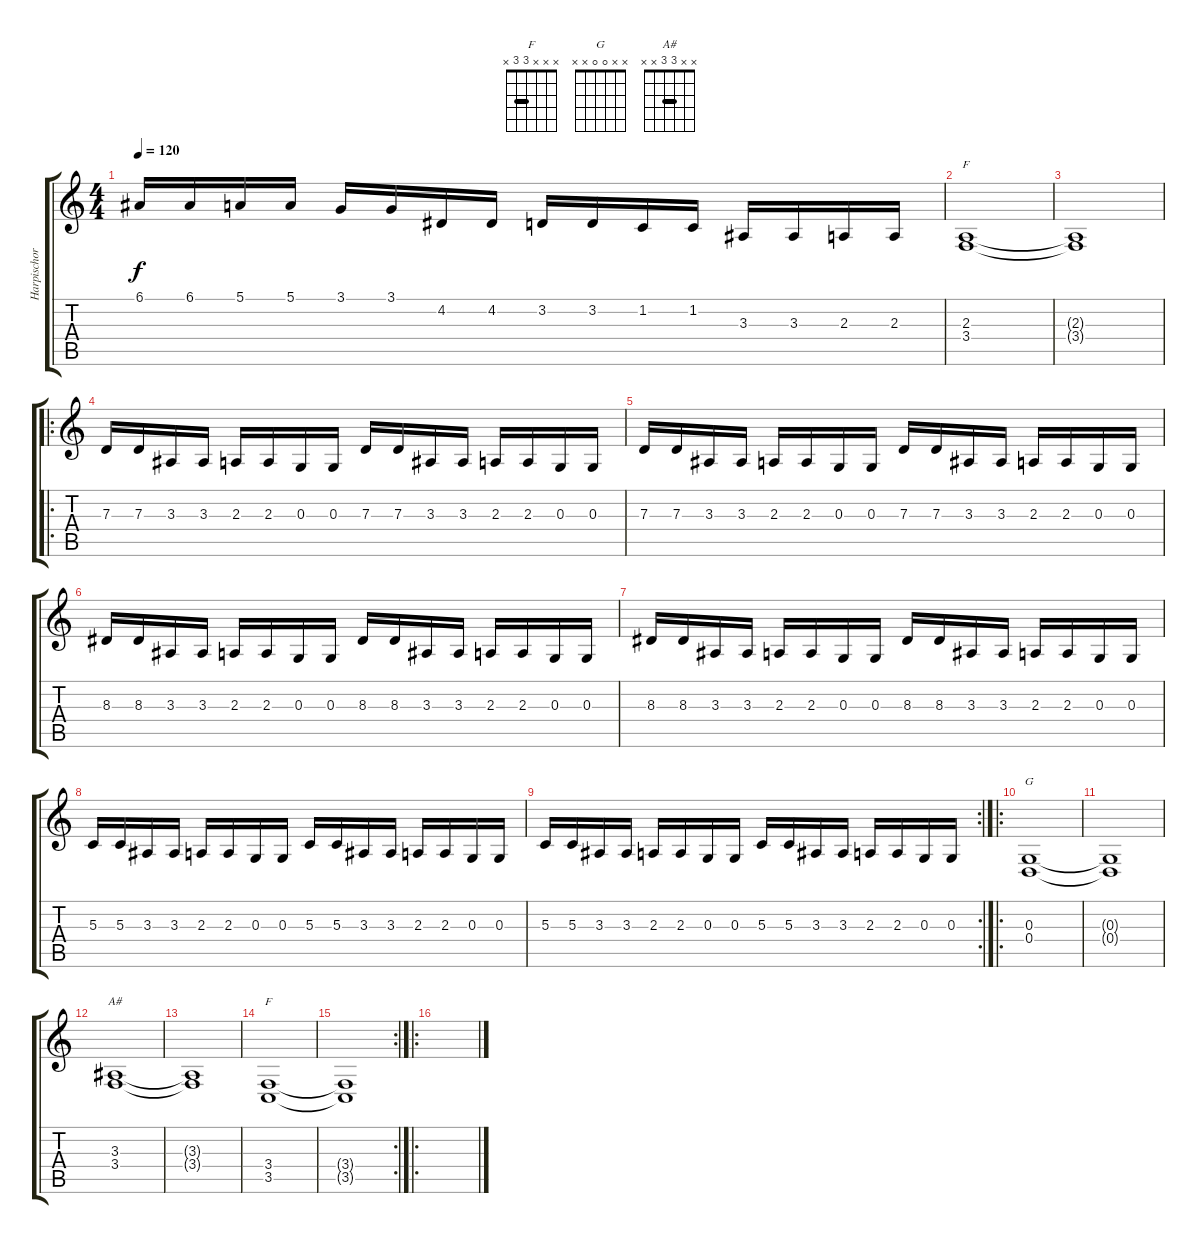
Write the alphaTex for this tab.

\track ("Harpischord" "Harpischor") {instrument harpsichord}
\staff {score tabs}
\tuning (E4 B3 G3 D3 A2 E2) {hide}
\chord ("F" x x 2 3 x x)
\chord ("G" x x 0 0 x x)
\chord ("A#" x x 3 3 x x) {barre 3}
\chord ("F" x x x 3 3 x) {barre 3}
\ts (4 4)
\tempo 120
\clef g2
\ks c
6.1.16{dy f} 6.1.16 5.1.16 5.1.16 3.1.16 3.1.16 4.2.16 4.2.16 3.2.16 3.2.16 1.2.16 1.2.16 3.3.16 3.3.16 2.3.16 2.3.16 |
(2.3 3.4).1{ch "F"} |
(2.3{t} 3.4{t}).1 |
\ro
7.3.16 7.3.16 3.3.16 3.3.16 2.3.16 2.3.16 0.3.16 0.3.16 7.3.16 7.3.16 3.3.16 3.3.16 2.3.16 2.3.16 0.3.16 0.3.16 |
7.3.16 7.3.16 3.3.16 3.3.16 2.3.16 2.3.16 0.3.16 0.3.16 7.3.16 7.3.16 3.3.16 3.3.16 2.3.16 2.3.16 0.3.16 0.3.16 |
8.3.16 8.3.16 3.3.16 3.3.16 2.3.16 2.3.16 0.3.16 0.3.16 8.3.16 8.3.16 3.3.16 3.3.16 2.3.16 2.3.16 0.3.16 0.3.16 |
8.3.16 8.3.16 3.3.16 3.3.16 2.3.16 2.3.16 0.3.16 0.3.16 8.3.16 8.3.16 3.3.16 3.3.16 2.3.16 2.3.16 0.3.16 0.3.16 |
5.3.16 5.3.16 3.3.16 3.3.16 2.3.16 2.3.16 0.3.16 0.3.16 5.3.16 5.3.16 3.3.16 3.3.16 2.3.16 2.3.16 0.3.16 0.3.16 |
\rc 2
5.3.16 5.3.16 3.3.16 3.3.16 2.3.16 2.3.16 0.3.16 0.3.16 5.3.16 5.3.16 3.3.16 3.3.16 2.3.16 2.3.16 0.3.16 0.3.16 |
\ro
(0.3 0.4).1{ch "G"} |
(0.3{t} 0.4{t}).1 |
(3.3 3.4).1{ch "A#"} |
(3.3{t} 3.4{t}).1 |
(3.4 3.5).1{ch "F"} |
\rc 2
(3.4{t} 3.5{t}).1 |
\ro
